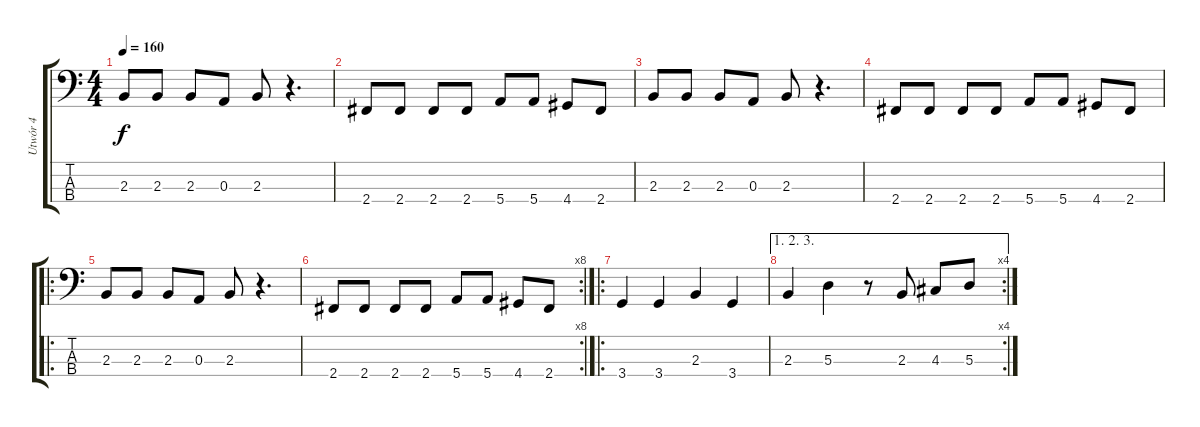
\track ("Utwór 4" "Utwór 4") {instrument electricbasspick}
\staff {score tabs}
\tuning (G2 D2 A1 E1) {hide}
\ts (4 4)
\tempo 160
\clef f4
\ks c
2.3.8{dy f} 2.3.8 2.3.8 0.3.8 2.3.8 r.4{d} |
2.4.8 2.4.8 2.4.8 2.4.8 5.4.8 5.4.8 4.4.8 2.4.8 |
2.3.8 2.3.8 2.3.8 0.3.8 2.3.8 r.4{d} |
2.4.8 2.4.8 2.4.8 2.4.8 5.4.8 5.4.8 4.4.8 2.4.8 |
\ro
2.3.8 2.3.8 2.3.8 0.3.8 2.3.8 r.4{d} |
\rc 8
2.4.8 2.4.8 2.4.8 2.4.8 5.4.8 5.4.8 4.4.8 2.4.8 |
\ro
3.4.4 3.4.4 2.3.4 3.4.4 |
\ae (1 2 3)
\rc 4
2.3.4 5.3.4 r.8 2.3.8 4.3.8 5.3.8
